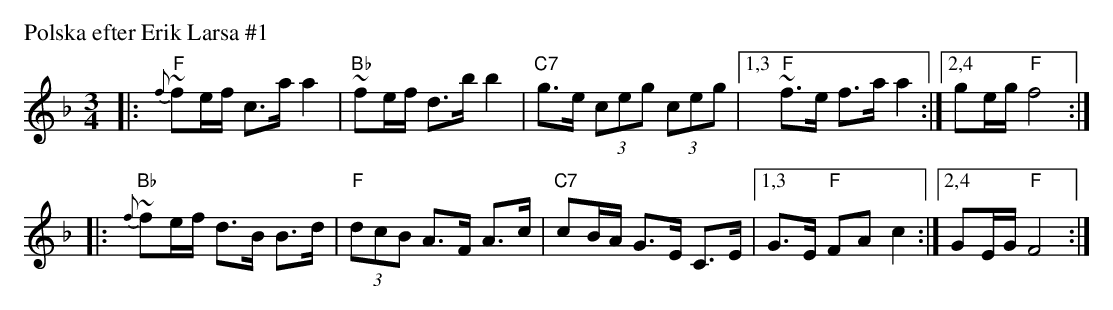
X:1
P: Polska efter Erik Larsa #1
M: 3/4
L: 1/8
K: F
|: "F"{f}~fe/f/ c>a a2 | "Bb"~fe/f/ d>b b2 | "C7"g>e (3ceg (3ceg |1,3 "F"~f>e f>a a2 :|2,4 ge/g/ "F"f4 :|
|:"Bb"{f}~fe/f/ d>B B>d | "F"(3dcB A>F A>c | "C7"cB/A/ G>E C>E  |1,3 G>E  "F"FA  c2 :|2,4 GE/G/ "F"F4 :|
